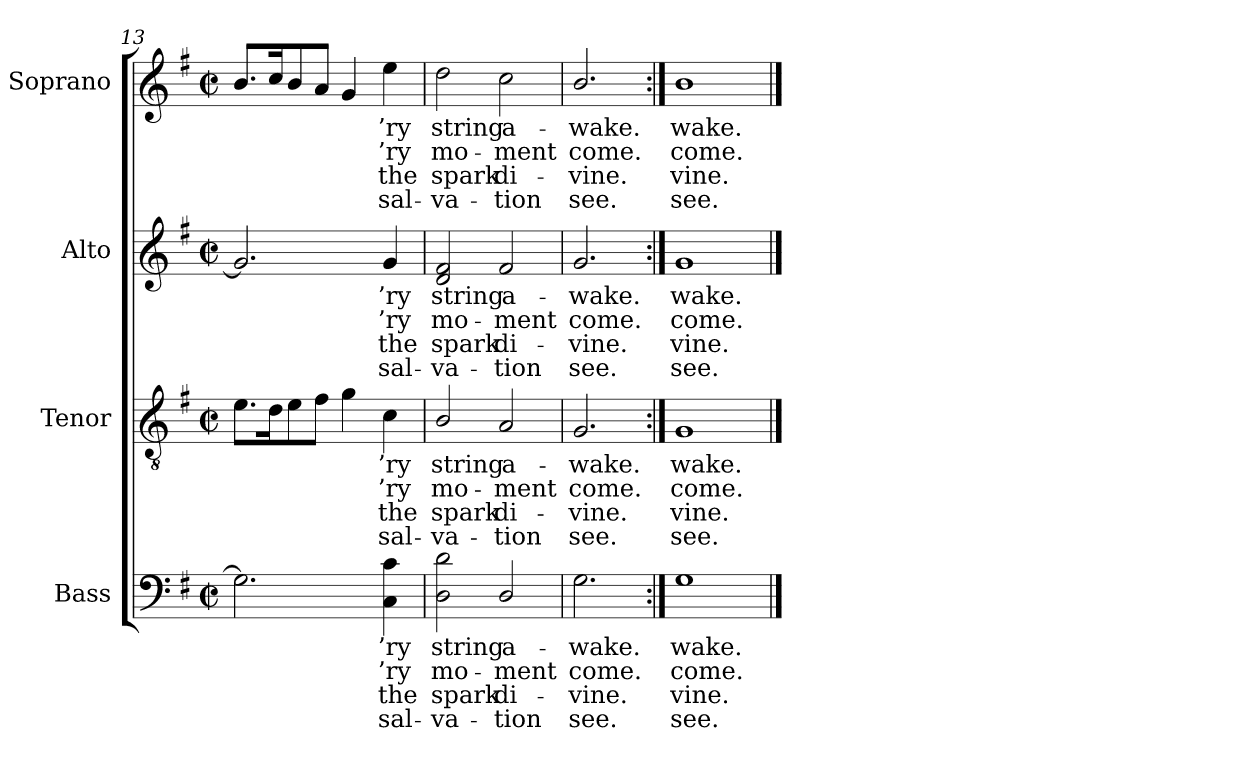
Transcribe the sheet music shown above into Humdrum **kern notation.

**kern	**text	**text	**text	**text	**kern	**text	**text	**text	**text	**kern	**text	**text	**text	**text	**kern	**text	**text	**text	**text
*part4	*part4	*part4	*part4	*part4	*part3	*part3	*part3	*part3	*part3	*part2	*part2	*part2	*part2	*part2	*part1	*part1	*part1	*part1	*part1
*staff4	*staff4	*staff4	*staff4	*staff4	*staff3	*staff3	*staff3	*staff3	*staff3	*staff2	*staff2	*staff2	*staff2	*staff2	*staff1	*staff1	*staff1	*staff1	*staff1
*I"Bass	*	*	*	*	*I"Tenor	*	*	*	*	*I"Alto	*	*	*	*	*I"Soprano	*	*	*	*
*I'B.	*	*	*	*	*I'T.	*	*	*	*	*I'A.	*	*	*	*	*I'S.	*	*	*	*
*clefF4	*	*	*	*	*clefGv2	*	*	*	*	*clefG2	*	*	*	*	*clefG2	*	*	*	*
*	*	*	*	*	*ITrd7c12	*	*	*	*	*	*	*	*	*	*	*	*	*	*
*k[f#]	*	*	*	*	*k[f#]	*	*	*	*	*k[f#]	*	*	*	*	*k[f#]	*	*	*	*
*e:	*	*	*	*	*e:	*	*	*	*	*e:	*	*	*	*	*e:	*	*	*	*
*M2/2	*	*	*	*	*M2/2	*	*	*	*	*M2/2	*	*	*	*	*M2/2	*	*	*	*
*met(c|)	*	*	*	*	*met(c|)	*	*	*	*	*met(c|)	*	*	*	*	*met(c|)	*	*	*	*
=13	=13	=13	=13	=13	=13	=13	=13	=13	=13	=13	=13	=13	=13	=13	=13	=13	=13	=13	=13
2.Gi\]	.	.	.	.	8.Ei\L	.	.	.	.	2.gi/]	.	.	.	.	8.bi/L	.	.	.	.
.	.	.	.	.	16Di\K	.	.	.	.	.	.	.	.	.	16cci/K	.	.	.	.
.	.	.	.	.	8Ei\	.	.	.	.	.	.	.	.	.	8bi/	.	.	.	.
.	.	.	.	.	8F#i\J	.	.	.	.	.	.	.	.	.	8ai/J	.	.	.	.
.	.	.	.	.	4Gi\	.	.	.	.	.	.	.	.	.	4gi/	.	.	.	.
!	!LO:LY:b:color=#000000	!LO:LY:b:color=#000000	!LO:LY:b:color=#000000	!LO:LY:b:color=#000000	!	!	!	!	!	!	!	!	!	!	!	!	!	!	!
!	!	!	!	!	!	!LO:LY:b:color=#000000	!LO:LY:b:color=#000000	!LO:LY:b:color=#000000	!LO:LY:b:color=#000000	!	!	!	!	!	!	!	!	!	!
!	!	!	!	!	!	!	!	!	!	!	!LO:LY:b:color=#000000	!LO:LY:b:color=#000000	!LO:LY:b:color=#000000	!LO:LY:b:color=#000000	!	!	!	!	!
!	!	!	!	!	!	!	!	!	!	!	!	!	!	!	!	!LO:LY:b:color=#000000	!LO:LY:b:color=#000000	!LO:LY:b:color=#000000	!LO:LY:b:color=#000000
4Ci\ 4ci	-’ry	-’ry	the	sal-	4Ci\	-’ry	-’ry	the	sal-	4gi/	-’ry	-’ry	the	sal-	4eei\	-’ry	-’ry	the	sal-
=14	=14	=14	=14	=14	=14	=14	=14	=14	=14	=14	=14	=14	=14	=14	=14	=14	=14	=14	=14
!	!LO:LY:b:color=#000000	!LO:LY:b:color=#000000	!LO:LY:b:color=#000000	!LO:LY:b:color=#000000	!	!	!	!	!	!	!	!	!	!	!	!	!	!	!
!	!	!	!	!	!	!LO:LY:b:color=#000000	!LO:LY:b:color=#000000	!LO:LY:b:color=#000000	!LO:LY:b:color=#000000	!	!	!	!	!	!	!	!	!	!
!	!	!	!	!	!	!	!	!	!	!	!LO:LY:b:color=#000000	!LO:LY:b:color=#000000	!LO:LY:b:color=#000000	!LO:LY:b:color=#000000	!	!	!	!	!
!	!	!	!	!	!	!	!	!	!	!	!	!	!	!	!	!LO:LY:b:color=#000000	!LO:LY:b:color=#000000	!LO:LY:b:color=#000000	!LO:LY:b:color=#000000
2Di\ 2di	string	mo-	-spark	va-	2BBi/	string	mo-	-spark	va-	2di/ 2f#i	string	mo-	-spark	va-	2ddi\	string	mo-	-spark	va-
!	!LO:LY:b:color=#000000	!LO:LY:b:color=#000000	!LO:LY:b:color=#000000	!LO:LY:b:color=#000000	!	!	!	!	!	!	!	!	!	!	!	!	!	!	!
!	!	!	!	!	!	!LO:LY:b:color=#000000	!LO:LY:b:color=#000000	!LO:LY:b:color=#000000	!LO:LY:b:color=#000000	!	!	!	!	!	!	!	!	!	!
!	!	!	!	!	!	!	!	!	!	!	!LO:LY:b:color=#000000	!LO:LY:b:color=#000000	!LO:LY:b:color=#000000	!LO:LY:b:color=#000000	!	!	!	!	!
!	!	!	!	!	!	!	!	!	!	!	!	!	!	!	!	!LO:LY:b:color=#000000	!LO:LY:b:color=#000000	!LO:LY:b:color=#000000	!LO:LY:b:color=#000000
2Di/	a-	-ment	-di-	-tion	2AAi/	a-	-ment	-di-	-tion	2f#i/	a-	-ment	-di-	-tion	2cci\	a-	-ment	-di-	-tion
=15	=15	=15	=15	=15	=15	=15	=15	=15	=15	=15	=15	=15	=15	=15	=15	=15	=15	=15	=15
!	!LO:LY:b:color=#000000	!LO:LY:b:color=#000000	!LO:LY:b:color=#000000	!LO:LY:b:color=#000000	!	!	!	!	!	!	!	!	!	!	!	!	!	!	!
!	!	!	!	!	!	!LO:LY:b:color=#000000	!LO:LY:b:color=#000000	!LO:LY:b:color=#000000	!LO:LY:b:color=#000000	!	!	!	!	!	!	!	!	!	!
!	!	!	!	!	!	!	!	!	!	!	!LO:LY:b:color=#000000	!LO:LY:b:color=#000000	!LO:LY:b:color=#000000	!LO:LY:b:color=#000000	!	!	!	!	!
!	!	!	!	!	!	!	!	!	!	!	!	!	!	!	!	!LO:LY:b:color=#000000	!LO:LY:b:color=#000000	!LO:LY:b:color=#000000	!LO:LY:b:color=#000000
2.Gi\	-wake.	come.	vine.	see.	2.GGi/	-wake.	come.	vine.	see.	2.gi/	-wake.	come.	vine.	see.	2.bi/	-wake.	come.	vine.	see.
=16:|!	=16:|!	=16:|!	=16:|!	=16:|!	=16:|!	=16:|!	=16:|!	=16:|!	=16:|!	=16:|!	=16:|!	=16:|!	=16:|!	=16:|!	=16:|!	=16:|!	=16:|!	=16:|!	=16:|!
!	!LO:LY:b:color=#000000	!LO:LY:b:color=#000000	!LO:LY:b:color=#000000	!LO:LY:b:color=#000000	!	!	!	!	!	!	!	!	!	!	!	!	!	!	!
!	!	!	!	!	!	!LO:LY:b:color=#000000	!LO:LY:b:color=#000000	!LO:LY:b:color=#000000	!LO:LY:b:color=#000000	!	!	!	!	!	!	!	!	!	!
!	!	!	!	!	!	!	!	!	!	!	!LO:LY:b:color=#000000	!LO:LY:b:color=#000000	!LO:LY:b:color=#000000	!LO:LY:b:color=#000000	!	!	!	!	!
!	!	!	!	!	!	!	!	!	!	!	!	!	!	!	!	!LO:LY:b:color=#000000	!LO:LY:b:color=#000000	!LO:LY:b:color=#000000	!LO:LY:b:color=#000000
1Gi	wake.	come.	vine.	see.	1GGi	wake.	come.	vine.	see.	1gi	wake.	come.	vine.	see.	1bi	wake.	come.	vine.	see.
==	==	==	==	==	==	==	==	==	==	==	==	==	==	==	==	==	==	==	==
*-	*-	*-	*-	*-	*-	*-	*-	*-	*-	*-	*-	*-	*-	*-	*-	*-	*-	*-	*-
